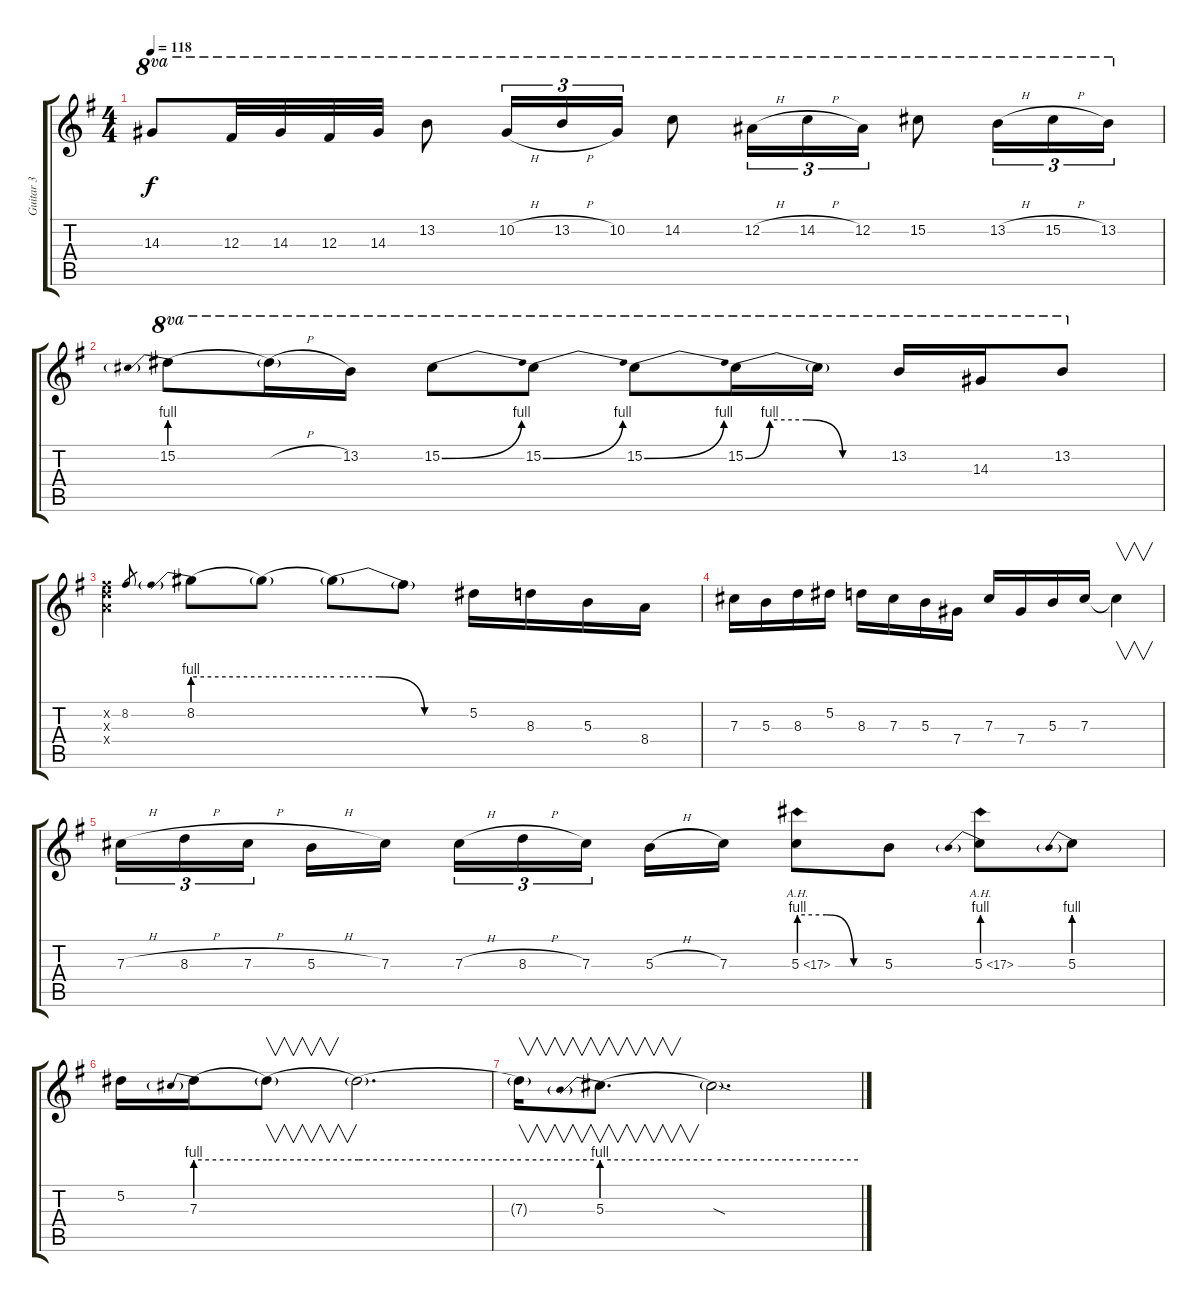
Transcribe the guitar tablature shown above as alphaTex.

\track ("Guitar 3" "Guitar 3") {instrument distortionguitar}
\staff {score tabs}
\tuning (Eb4 Bb3 Gb3 Db3 Ab2 Eb2) {hide}
\ts (4 4)
\tempo 118
\clef g2
\ks g
14.3{t}.8{ot 8va dy f} 12.3.32{ot 8va} 14.3.32{ot 8va} 12.3.32{ot 8va} 14.3.32{ot 8va} 13.2.8{ot 8va} 10.2{h}.16{tu (3 2) ot 8va} 13.2{h}.16{tu (3 2) ot 8va} 10.2.16{tu (3 2) ot 8va} 14.2.8{ot 8va} 12.2{h}.16{tu (3 2) ot 8va} 14.2{h}.16{tu (3 2) ot 8va} 12.2.16{tu (3 2) ot 8va} 15.2.8{ot 8va} 13.2{h}.16{tu (3 2) ot 8va} 15.2{h}.16{tu (3 2) ot 8va} 13.2.16{tu (3 2) ot 8va} |
15.2{be (prebend 0 4 60 4)}.8{ot 8va} 15.2{h t}.16{ot 8va} 13.2.16{ot 8va} 15.2{be (bend 0 0 60 4)}.8{ot 8va} 15.2{be (bend 0 0 60 4)}.8{ot 8va} 15.2{be (bend 0 0 60 4)}.8{ot 8va} 15.2{be (custom 0 0 10 4 25 4 40 0 60 0)}.16{ot 8va} 15.2{t}.16{ot 8va} 13.2.16{ot 8va} 14.3.16{ot 8va} 13.2.8{ot 8va} |
(8.2{x} 8.3{x} 8.4{x}).4 8.2.8{gr} 8.2{be (prebend 0 4 60 4)}.8 8.2{be (hold 0 4 60 4) t}.8 8.2{be (custom 0 4 20 4 40 0 60 0) t}.8 8.2{t}.8 5.2.16 8.3.16 5.3.16 8.4.16 |
7.3.16 5.3.16 8.3.16 5.2.16 8.3.16 7.3.16 5.3.16 7.4.16 7.3.16 7.4.16 5.3.16 7.3.16 7.3{t}.4{v} |
7.3{h}.16{tu (3 2)} 8.3{h}.16{tu (3 2)} 7.3{h}.16{tu (3 2) beam splitsecondary} 5.3{h}.16 7.3.16 7.3{h}.16{tu (3 2)} 8.3{h}.16{tu (3 2)} 7.3.16{tu (3 2) beam splitsecondary} 5.3{h}.16 7.3.16 5.3{be (custom 0 4 20 4 40 0 60 0) ah 12}.8 5.3.8 5.3{be (prebend 0 4 60 4) ah 12}.8 5.3{be (prebend 0 4 60 4)}.8 |
5.2.16 7.3{be (prebend 0 4 60 4)}.16 7.3{be (hold 0 4 60 4) t}.8{v} 7.3{be (hold 0 4 60 4) t}.2{d} |
7.3{be (hold 0 4 60 4) t}.16{v} 5.3{be (prebend 0 4 60 4)}.8{v d} 5.3{be (hold 0 4 60 4) sod t}.2{d}
